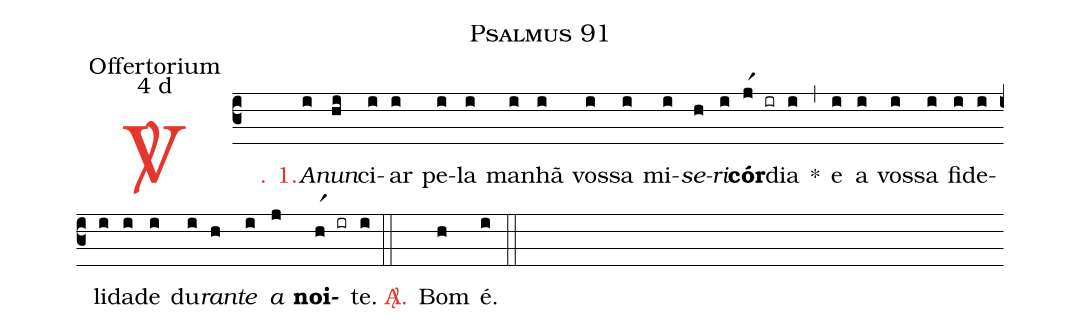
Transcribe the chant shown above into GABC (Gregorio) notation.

name: Psalmus 91;
office-part: Offertorium;
mode: 4;
mode-differentia: d;
%%
(c3)

<c><sp>V/</sp>. 1.</c>() <i>A</i>(i)<i>nun</i>(hi)ci(i)ar(i) pe(i)la(i) ma(i)nhã(i) vos(i)sa(i) mi(i)<i>se</i>(h)<i>ri</i>(i)<b>cór</b>(jr1 ir)dia(i) *(,) e(i) a(i) vos(i)sa(i) fi(i)de(i)li(i)da(i)de(i) du(i)<i>ran</i>(h)<i>te</i>(i) <i>a</i>(j) <b>noi</b>(hr1 ir)te.(i)

(::)

<nlba><c><sp>A/</sp>.</c>() Bom</nlba>(h) é.(i)

(::)
